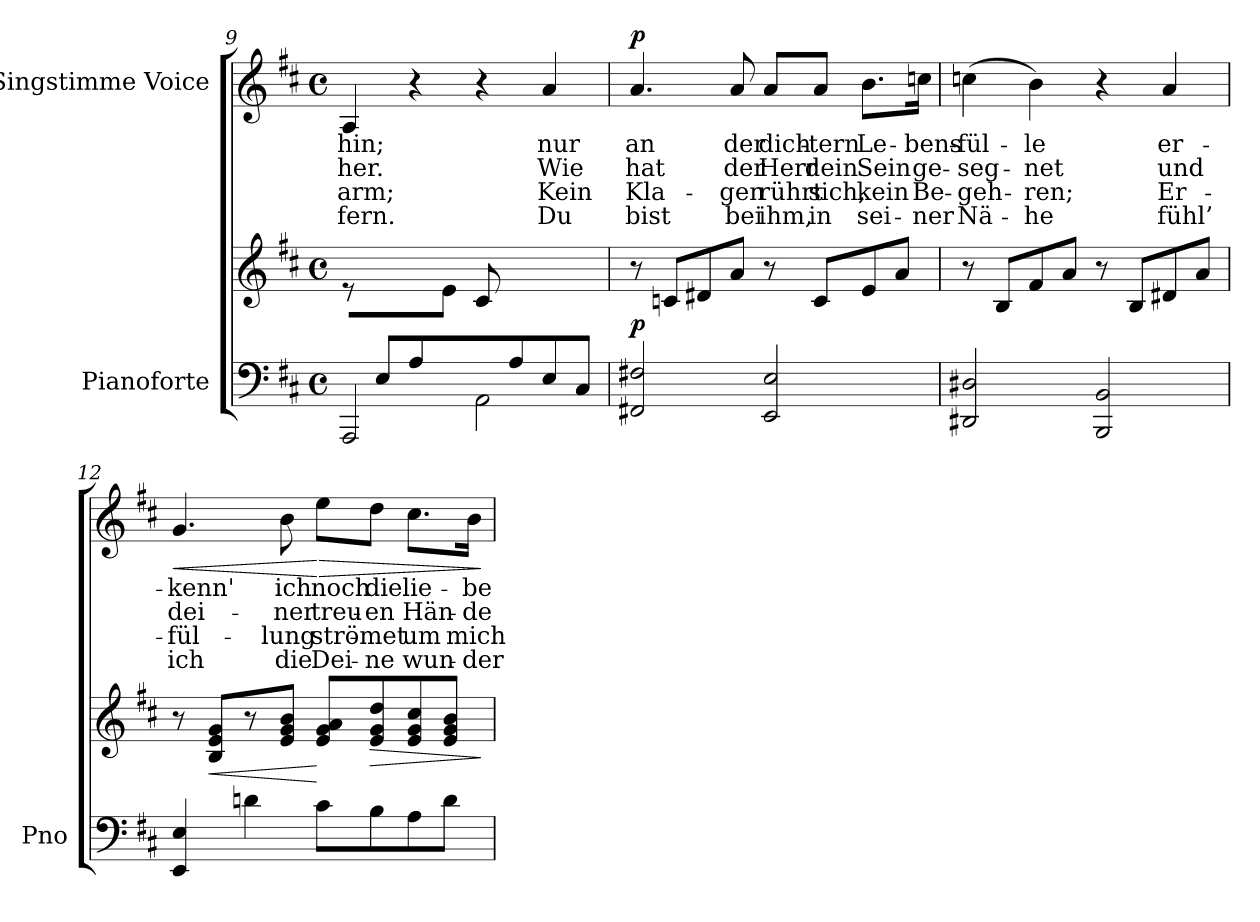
**kern	**kern	**dynam	**kern	**text	**text	**text	**text	**dynam
*part2	*part2	*part2	*part1	*part1	*part1	*part1	*part1	*part1
*staff3	*staff2	*staff2/3	*staff1	*staff1	*staff1	*staff1	*staff1	*staff1
*I"Pianoforte	*	*	*I"Singstimme Voice	*	*	*	*	*
*I'Pno	*	*	*	*	*	*	*	*
!!LO:LB:g=z
*clefF4	*clefG2	*	*clefG2	*	*	*	*	*
*k[f#c#]	*k[f#c#]	*	*k[f#c#]	*	*	*	*	*
*M4/4	*M4/4	*	*M4/4	*	*	*	*	*
*met(c)	*met(c)	*	*met(c)	*	*	*	*	*
=9	=9	=9	=9	=9	=9	=9	=9	=9
*^	*	*	*	*	*	*	*	*
!	!	!	!	!	!LO:LY:b	!LO:LY:b	!LO:LY:b	!LO:LY:b	!
8ryy	2AAA/	8r	.	4A/	hin;	her.	arm;	fern.	.
8E/L	.	4ryy	.	.	.	.	.	.	.
8A/	.	.	.	4r	.	.	.	.	.
4ryy	.	8e\J	.	.	.	.	.	.	.
.	2AA\	8c#/L	.	4r	.	.	.	.	.
8A/	.	4.ryy	.	.	.	.	.	.	.
!	!	!	!	!	!LO:LY:b	!LO:LY:b	!LO:LY:b	!LO:LY:b	!
8E/	.	.	.	4a/	nur	Wie	Kein	Du	.
8C#/J	.	.	.	.	.	.	.	.	.
*v	*v	*	*	*	*	*	*	*	*
=10	=10	=10	=10	=10	=10	=10	=10	=10
!	!	!LO:DY:b	!	!LO:LY:b	!LO:LY:b	!LO:LY:b	!LO:LY:b	!LO:DY:a
2FF#X/ 2F#X/	8r	p	4.a/	an	hat	Kla-	bist	p
.	8cn/L	.	.	.	.	.	.	.
.	8d#X/	.	.	.	.	.	.	.
!	!	!	!	!LO:LY:b	!LO:LY:b	!LO:LY:b	!LO:LY:b	!
.	8a/J	.	8a/	der	der	-gen	bei	.
!	!	!	!	!LO:LY:b	!LO:LY:b	!LO:LY:b	!LO:LY:b	!
2EE/ 2E/	8r	.	8a/L	dich-	Herr	rührt	ihm,	.
!	!	!	!	!LO:LY:b	!LO:LY:b	!LO:LY:b	!LO:LY:b	!
.	8c/L	.	8a/J	-tern	dein	sich,	in	.
!	!	!	!	!LO:LY:b	!LO:LY:b	!LO:LY:b	!LO:LY:b	!
.	8e/	.	8.b\L	Le-	Sein	kein	sei-	.
.	8a/J	.	.	.	.	.	.	.
!	!	!	!	!LO:LY:b	!LO:LY:b	!LO:LY:b	!LO:LY:b	!
.	.	.	16ccn\Jk	-bens-	ge-	Be-	-ner	.
=11	=11	=11	=11	=11	=11	=11	=11	=11
!	!	!	!	!LO:LY:b	!LO:LY:b	!LO:LY:b	!LO:LY:b	!
2DD#X/ 2D#X/	8r	.	(4ccn\	-fül-	-seg-	-geh-	Nä-	.
.	8B/L	.	.	.	.	.	.	.
!	!	!	!	!LO:LY:b	!LO:LY:b	!LO:LY:b	!LO:LY:b	!
.	8f#/	.	4b\)	-le	-net	-ren;	-he	.
.	8a/J	.	.	.	.	.	.	.
2BBB/ 2BB/	8r	.	4r	.	.	.	.	.
.	8B/L	.	.	.	.	.	.	.
!	!	!	!	!LO:LY:b	!LO:LY:b	!LO:LY:b	!LO:LY:b	!
.	8d#X/	.	4a/	er-	und	Er-	fühl’	.
.	8a/J	.	.	.	.	.	.	.
!!LO:LB:g=z
=12	=12	=12	=12	=12	=12	=12	=12	=12
!	!	!	!	!LO:LY:b	!LO:LY:b	!LO:LY:b	!LO:LY:b	!LO:HP:b
4EE/ 4E/	8r	.	4.g/	-kenn'	dei-	-fül-	ich	<
!	!	!LO:HP:b	!	!	!	!	!	!
.	8B/ 8e/ 8g/L	<	.	.	.	.	.	.
4dn\	8r	.	.	.	.	.	.	.
!	!	!	!	!LO:LY:b	!LO:LY:b	!LO:LY:b	!LO:LY:b	!
.	8e/ 8g/ 8b/J	.	8b\	ich	-ner	-lung	die	.
!	!	!	!	!LO:LY:b	!LO:LY:b	!LO:LY:b	!LO:LY:b	!LO:HP:n=1:b
8c#\L	8e/ 8g/ 8a/L	[	8ee\L	noch	treu-	strö-	Dei-	[ >
!	!	!LO:HP:b	!	!LO:LY:b	!LO:LY:b	!LO:LY:b	!LO:LY:b	!
8B\	8e/ 8g/ 8dd/	>	8dd\J	die	-en	-met	-ne	.
!	!	!	!	!LO:LY:b	!LO:LY:b	!LO:LY:b	!LO:LY:b	!
8A\	8e/ 8g/ 8cc#/	.	8.cc#\L	lie-	Hän-	um	wun-	.
8d\J	8e/ 8g/ 8b/J	.	.	.	.	.	.	.
!	!	!	!	!LO:LY:b	!LO:LY:b	!LO:LY:b	!LO:LY:b	!
.	.	.	16b\Jk	-be	-de	mich	-der-	.
.	.	]	.	.	.	.	.	]
=	=	=	=	=	=	=	=	=
*-	*-	*-	*-	*-	*-	*-	*-	*-
